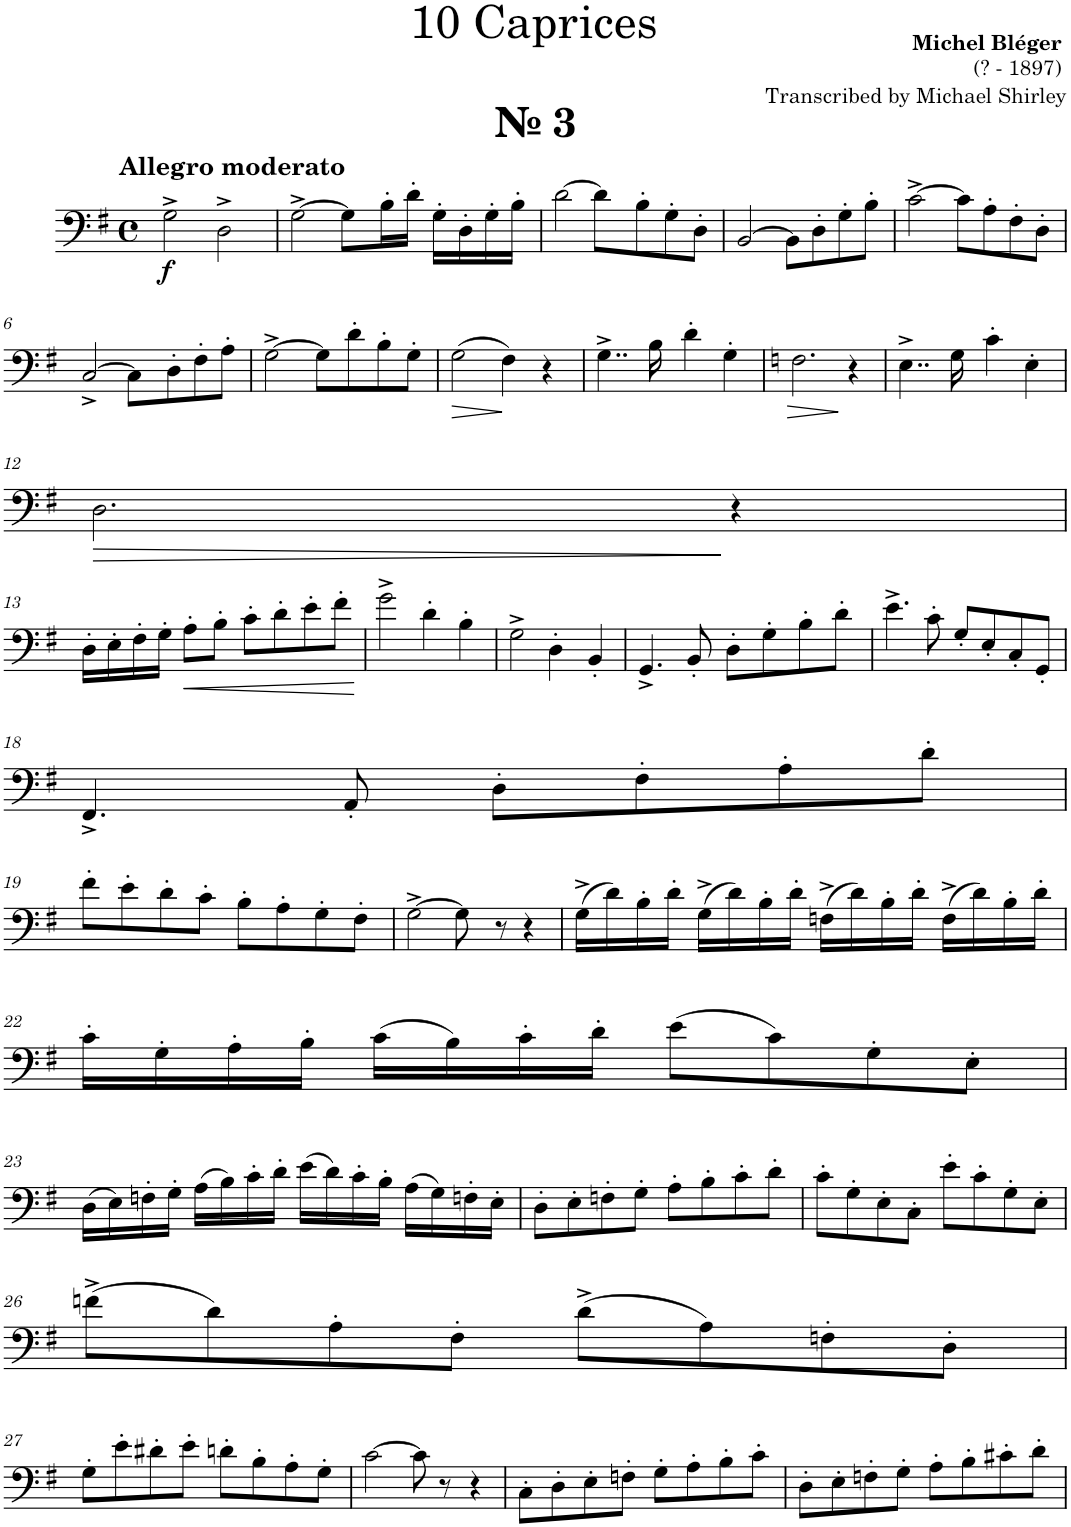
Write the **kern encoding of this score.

**kern	**dynam
*part1	*part1
*staff1	*staff1
*I"Trombone	*
*I'Tbn.	*
*clefF4	*
*k[f#]	*
*M4/4	*
*met(c)	*
=1	=1
!LO:TX:a:B:t=№ 3	!
!LO:TX:a:B:t=Allegro moderato	!
!	!LO:DY:b
2G^\	f
2D^\	.
=2	=2
[2G^\	.
8G\L]	.
16B'\L	.
16d'\JJ	.
16G'\LL	.
16D'\	.
16G'\	.
16B'\JJ	.
=3	=3
[2d\	.
8d\L]	.
8B'\	.
8G'\	.
8D'\J	.
=4	=4
[2BB/	.
8BB\L]	.
8D'\	.
8G'\	.
8B'\J	.
=5	=5
[2c^\	.
8c\L]	.
8A'\	.
8F#'\	.
8D'\J	.
!!LO:LB:g=z
=6	=6
[2C^/	.
8C\L]	.
8D'\	.
8F#'\	.
8A'\J	.
=7	=7
[2G^\	.
8G\L]	.
8d'\	.
8B'\	.
8G'\J	.
=8	=8
!	!LO:HP:b
(2G\	>
4F#\)	]
4r	.
=9	=9
4..G^\	.
16B\	.
4d'\	.
4G'\	.
=10	=10
!	!LO:HP:b
2.Fn\	>
4r	]
=11	=11
4..E^\	.
16G\	.
4c'\	.
4E'\	.
!!LO:LB:g=z
=12	=12
!	!LO:HP:b
2.D\	>
4r	]
!!LO:LB:g=z
=13	=13
16D'\LL	.
16E'\	.
16F#'\	.
16G'\JJ	.
!	!LO:HP:b
8A'\L	<
8B'\J	.
8c'\L	.
8d'\	.
8e'\	.
8f#'\J	.
.	[
=14	=14
2g^\	.
4d'\	.
4B'\	.
=15	=15
2G^\	.
4D'\	.
4BB'/	.
=16	=16
4.GG^/	.
8BB'/	.
8D'\L	.
8G'\	.
8B'\	.
8d'\J	.
=17	=17
4.e^\	.
8c'\	.
8G'/L	.
8E'/	.
8C'/	.
8GG'/J	.
!!LO:LB:g=z
=18	=18
4.FF#^/	.
8AA'/	.
8D'\L	.
8F#'\	.
8A'\	.
8d'\J	.
!!LO:LB:g=z
=19	=19
8f#'\L	.
8e'\	.
8d'\	.
8c'\J	.
8B'\L	.
8A'\	.
8G'\	.
8F#'\J	.
=20	=20
[2G^\	.
8G\]	.
8r	.
4r	.
=21	=21
(16G^\LL	.
16d\)	.
16B'\	.
16d'\JJ	.
(16G^\LL	.
16d\)	.
16B'\	.
16d'\JJ	.
(16Fn^\LL	.
16d\)	.
16B'\	.
16d'\JJ	.
(16F^\LL	.
16d\)	.
16B'\	.
16d'\JJ	.
!!LO:LB:g=z
=22	=22
16c'\LL	.
16G'\	.
16A'\	.
16B'\JJ	.
(16c\LL	.
16B\)	.
16c'\	.
16d'\JJ	.
(8e\L	.
8c\)	.
8G'\	.
8E'\J	.
!!LO:LB:g=z
=23	=23
(16D\LL	.
16E\)	.
16Fn'\	.
16G'\JJ	.
(16A\LL	.
16B\)	.
16c'\	.
16d'\JJ	.
(16e\LL	.
16d\)	.
16c'\	.
16B'\JJ	.
(16A\LL	.
16G\)	.
16Fn'\	.
16E'\JJ	.
=24	=24
8D'\L	.
8E'\	.
8Fn'\	.
8G'\J	.
8A'\L	.
8B'\	.
8c'\	.
8d'\J	.
=25	=25
8c'\L	.
8G'\	.
8E'\	.
8C'\J	.
8e'\L	.
8c'\	.
8G'\	.
8E'\J	.
!!LO:LB:g=z
=26	=26
(8fn^\L	.
8d\)	.
8A'\	.
8F#'\J	.
(8d^\L	.
8A\)	.
8Fn'\	.
8D'\J	.
!!LO:LB:g=z
=27	=27
8G'\L	.
8e'\	.
8d#X'\	.
8e'\J	.
8dn'\L	.
8B'\	.
8A'\	.
8G'\J	.
=28	=28
[2c\	.
8c\]	.
8r	.
4r	.
=29	=29
8C'\L	.
8D'\	.
8E'\	.
8Fn'\J	.
8G'\L	.
8A'\	.
8B'\	.
8c'\J	.
=30	=30
8D'\L	.
8E'\	.
8Fn'\	.
8G'\J	.
8A'\L	.
8B'\	.
8c#X'\	.
8d'\J	.
=	=
*-	*-
